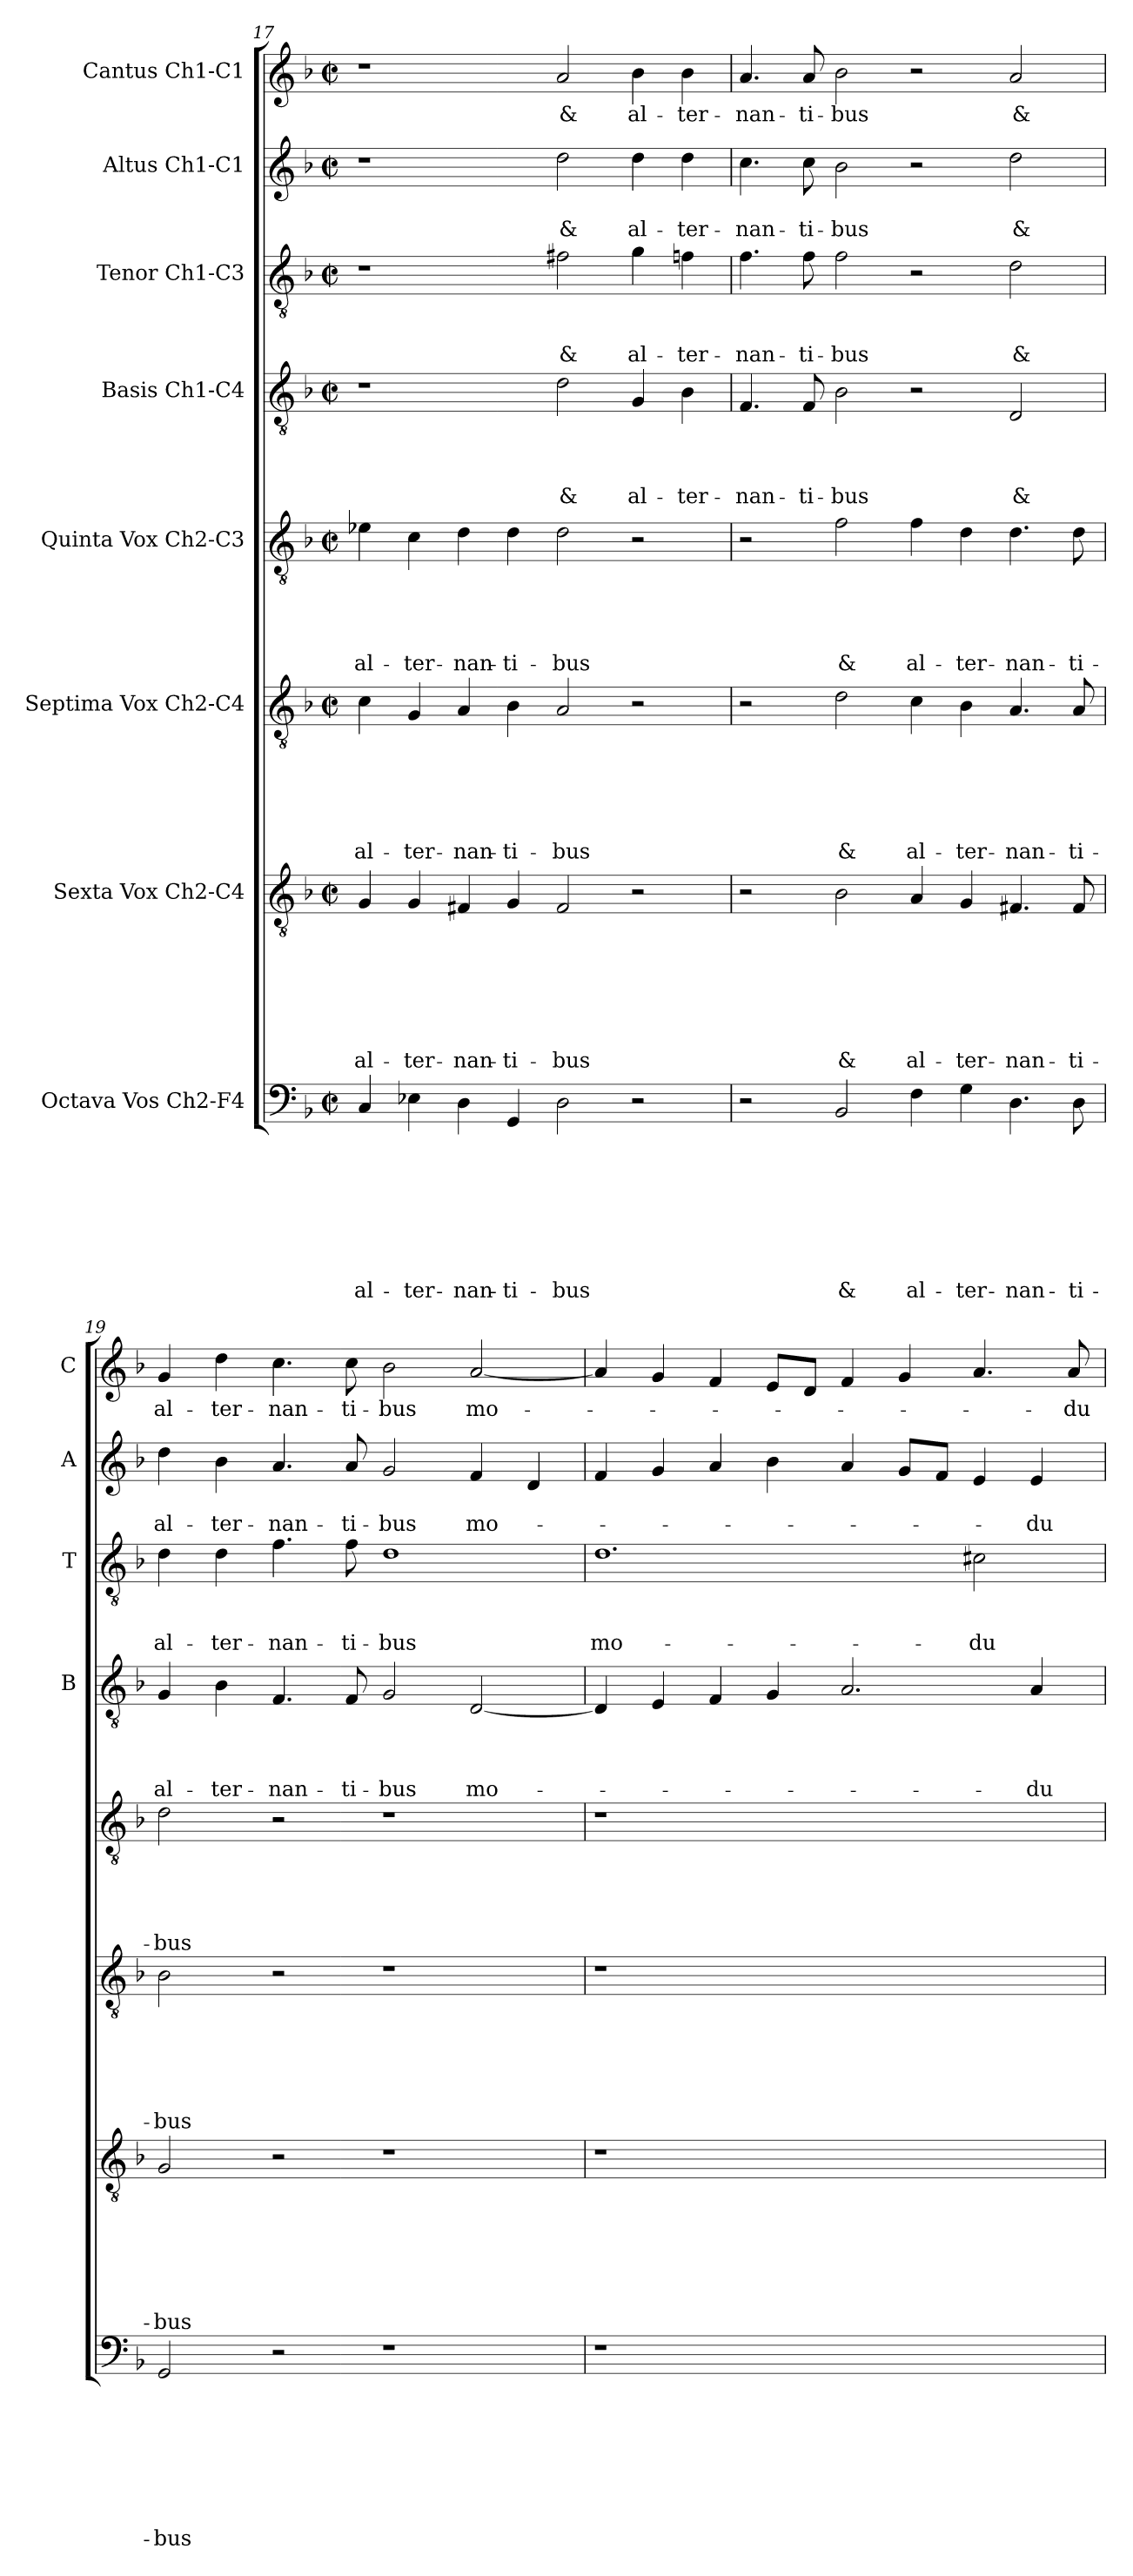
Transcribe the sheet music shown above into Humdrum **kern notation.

**kern	**text	**text	**text	**text	**text	**text	**text	**text	**kern	**text	**text	**text	**text	**text	**text	**text	**kern	**text	**text	**text	**text	**text	**text	**kern	**text	**text	**text	**text	**text	**kern	**text	**text	**text	**text	**kern	**text	**text	**text	**kern	**text	**text	**kern	**text
*part8	*part8	*part8	*part8	*part8	*part8	*part8	*part8	*part8	*part7	*part7	*part7	*part7	*part7	*part7	*part7	*part7	*part6	*part6	*part6	*part6	*part6	*part6	*part6	*part5	*part5	*part5	*part5	*part5	*part5	*part4	*part4	*part4	*part4	*part4	*part3	*part3	*part3	*part3	*part2	*part2	*part2	*part1	*part1
*staff8	*staff8	*staff8	*staff8	*staff8	*staff8	*staff8	*staff8	*staff8	*staff7	*staff7	*staff7	*staff7	*staff7	*staff7	*staff7	*staff7	*staff6	*staff6	*staff6	*staff6	*staff6	*staff6	*staff6	*staff5	*staff5	*staff5	*staff5	*staff5	*staff5	*staff4	*staff4	*staff4	*staff4	*staff4	*staff3	*staff3	*staff3	*staff3	*staff2	*staff2	*staff2	*staff1	*staff1
*I"Octava Vos Ch2-F4	*	*	*	*	*	*	*	*	*I"Sexta Vox Ch2-C4	*	*	*	*	*	*	*	*I"Septima Vox Ch2-C4	*	*	*	*	*	*	*I"Quinta Vox Ch2-C3	*	*	*	*	*	*I"Basis Ch1-C4	*	*	*	*	*I"Tenor Ch1-C3	*	*	*	*I"Altus Ch1-C1	*	*	*I"Cantus Ch1-C1	*
*	*	*	*	*	*	*	*	*	*	*	*	*	*	*	*	*	*	*	*	*	*	*	*	*	*	*	*	*	*	*I'B	*	*	*	*	*I'T	*	*	*	*I'A	*	*	*I'C	*
!!LO:PB:g=z
*clefF4	*	*	*	*	*	*	*	*	*clefGv2	*	*	*	*	*	*	*	*clefGv2	*	*	*	*	*	*	*clefGv2	*	*	*	*	*	*clefGv2	*	*	*	*	*clefGv2	*	*	*	*clefG2	*	*	*clefG2	*
*k[b-]	*	*	*	*	*	*	*	*	*k[b-]	*	*	*	*	*	*	*	*k[b-]	*	*	*	*	*	*	*k[b-]	*	*	*	*	*	*k[b-]	*	*	*	*	*k[b-]	*	*	*	*k[b-]	*	*	*k[b-]	*
*F:	*	*	*	*	*	*	*	*	*F:	*	*	*	*	*	*	*	*F:	*	*	*	*	*	*	*F:	*	*	*	*	*	*F:	*	*	*	*	*F:	*	*	*	*F:	*	*	*F:	*
*M2/2	*	*	*	*	*	*	*	*	*M2/2	*	*	*	*	*	*	*	*M2/2	*	*	*	*	*	*	*M2/2	*	*	*	*	*	*M2/2	*	*	*	*	*M2/2	*	*	*	*M2/2	*	*	*M2/2	*
*met(c|)	*	*	*	*	*	*	*	*	*met(c|)	*	*	*	*	*	*	*	*met(c|)	*	*	*	*	*	*	*met(c|)	*	*	*	*	*	*met(c|)	*	*	*	*	*met(c|)	*	*	*	*met(c|)	*	*	*met(c|)	*
=17	=17	=17	=17	=17	=17	=17	=17	=17	=17	=17	=17	=17	=17	=17	=17	=17	=17	=17	=17	=17	=17	=17	=17	=17	=17	=17	=17	=17	=17	=17	=17	=17	=17	=17	=17	=17	=17	=17	=17	=17	=17	=17	=17
!	!	!	!	!	!	!	!	!LO:LY:b	!	!	!	!	!	!	!	!LO:LY:b	!	!	!	!	!	!	!LO:LY:b	!	!	!	!	!	!LO:LY:b	!	!	!	!	!	!	!	!	!	!	!	!	!	!
4C/	.	.	.	.	.	.	.	al-	4G/	.	.	.	.	.	.	al-	4c\	.	.	.	.	.	al-	4e-X\	.	.	.	.	al-	1r	.	.	.	.	1r	.	.	.	1r	.	.	1r	.
!	!	!	!	!	!	!	!	!LO:LY:b	!	!	!	!	!	!	!	!LO:LY:b	!	!	!	!	!	!	!LO:LY:b	!	!	!	!	!	!LO:LY:b	!	!	!	!	!	!	!	!	!	!	!	!	!	!
4E-X\	.	.	.	.	.	.	.	-ter-	4G/	.	.	.	.	.	.	-ter-	4G/	.	.	.	.	.	-ter-	4c\	.	.	.	.	-ter-	.	.	.	.	.	.	.	.	.	.	.	.	.	.
!	!	!	!	!	!	!	!	!LO:LY:b	!	!	!	!	!	!	!	!LO:LY:b	!	!	!	!	!	!	!LO:LY:b	!	!	!	!	!	!LO:LY:b	!	!	!	!	!	!	!	!	!	!	!	!	!	!
4D\	.	.	.	.	.	.	.	-nan-	4F#X/	.	.	.	.	.	.	-nan-	4A/	.	.	.	.	.	-nan-	4d\	.	.	.	.	-nan-	.	.	.	.	.	.	.	.	.	.	.	.	.	.
!	!	!	!	!	!	!	!	!LO:LY:b	!	!	!	!	!	!	!	!LO:LY:b	!	!	!	!	!	!	!LO:LY:b	!	!	!	!	!	!LO:LY:b	!	!	!	!	!	!	!	!	!	!	!	!	!	!
4GG/	.	.	.	.	.	.	.	-ti-	4G/	.	.	.	.	.	.	-ti-	4B-\	.	.	.	.	.	-ti-	4d\	.	.	.	.	-ti-	.	.	.	.	.	.	.	.	.	.	.	.	.	.
!	!	!	!	!	!	!	!	!LO:LY:b	!	!	!	!	!	!	!	!LO:LY:b	!	!	!	!	!	!	!LO:LY:b	!	!	!	!	!	!LO:LY:b	!	!	!	!	!LO:LY:b	!	!	!	!LO:LY:b	!	!	!LO:LY:b	!	!LO:LY:b
2D\	.	.	.	.	.	.	.	-bus	2F#/	.	.	.	.	.	.	-bus	2A/	.	.	.	.	.	-bus	2d\	.	.	.	.	-bus	2d\	.	.	.	&	2f#X\	.	.	&	2dd\	.	&	2a/	&
!	!	!	!	!	!	!	!	!	!	!	!	!	!	!	!	!	!	!	!	!	!	!	!	!	!	!	!	!	!	!	!	!	!	!LO:LY:b	!	!	!	!LO:LY:b	!	!	!LO:LY:b	!	!LO:LY:b
2r	.	.	.	.	.	.	.	.	2r	.	.	.	.	.	.	.	2r	.	.	.	.	.	.	2r	.	.	.	.	.	4G/	.	.	.	al-	4g\	.	.	al-	4dd\	.	al-	4b-\	al-
!	!	!	!	!	!	!	!	!	!	!	!	!	!	!	!	!	!	!	!	!	!	!	!	!	!	!	!	!	!	!	!	!	!	!LO:LY:b	!	!	!	!LO:LY:b	!	!	!LO:LY:b	!	!LO:LY:b
.	.	.	.	.	.	.	.	.	.	.	.	.	.	.	.	.	.	.	.	.	.	.	.	.	.	.	.	.	.	4B-\	.	.	.	-ter-	4fn\	.	.	-ter-	4dd\	.	-ter-	4b-\	-ter-
=18	=18	=18	=18	=18	=18	=18	=18	=18	=18	=18	=18	=18	=18	=18	=18	=18	=18	=18	=18	=18	=18	=18	=18	=18	=18	=18	=18	=18	=18	=18	=18	=18	=18	=18	=18	=18	=18	=18	=18	=18	=18	=18	=18
!	!	!	!	!	!	!	!	!	!	!	!	!	!	!	!	!	!	!	!	!	!	!	!	!	!	!	!	!	!	!	!	!	!	!LO:LY:b	!	!	!	!LO:LY:b	!	!	!LO:LY:b	!	!LO:LY:b
2r	.	.	.	.	.	.	.	.	2r	.	.	.	.	.	.	.	2r	.	.	.	.	.	.	2r	.	.	.	.	.	4.F/	.	.	.	-nan-	4.f\	.	.	-nan-	4.cc\	.	-nan-	4.a/	-nan-
!	!	!	!	!	!	!	!	!	!	!	!	!	!	!	!	!	!	!	!	!	!	!	!	!	!	!	!	!	!	!	!	!	!	!LO:LY:b	!	!	!	!LO:LY:b	!	!	!LO:LY:b	!	!LO:LY:b
.	.	.	.	.	.	.	.	.	.	.	.	.	.	.	.	.	.	.	.	.	.	.	.	.	.	.	.	.	.	8F/	.	.	.	-ti-	8f\	.	.	-ti-	8cc\	.	-ti-	8a/	-ti-
!	!	!	!	!	!	!	!	!LO:LY:b	!	!	!	!	!	!	!	!LO:LY:b	!	!	!	!	!	!	!LO:LY:b	!	!	!	!	!	!LO:LY:b	!	!	!	!	!LO:LY:b	!	!	!	!LO:LY:b	!	!	!LO:LY:b	!	!LO:LY:b
2BB-/	.	.	.	.	.	.	.	&	2B-\	.	.	.	.	.	.	&	2d\	.	.	.	.	.	&	2f\	.	.	.	.	&	2B-\	.	.	.	-bus	2f\	.	.	-bus	2b-\	.	-bus	2b-\	-bus
!	!	!	!	!	!	!	!	!LO:LY:b	!	!	!	!	!	!	!	!LO:LY:b	!	!	!	!	!	!	!LO:LY:b	!	!	!	!	!	!LO:LY:b	!	!	!	!	!	!	!	!	!	!	!	!	!	!
4F\	.	.	.	.	.	.	.	al-	4A/	.	.	.	.	.	.	al-	4c\	.	.	.	.	.	al-	4f\	.	.	.	.	al-	2r	.	.	.	.	2r	.	.	.	2r	.	.	2r	.
!	!	!	!	!	!	!	!	!LO:LY:b	!	!	!	!	!	!	!	!LO:LY:b	!	!	!	!	!	!	!LO:LY:b	!	!	!	!	!	!LO:LY:b	!	!	!	!	!	!	!	!	!	!	!	!	!	!
4G\	.	.	.	.	.	.	.	-ter-	4G/	.	.	.	.	.	.	-ter-	4B-\	.	.	.	.	.	-ter-	4d\	.	.	.	.	-ter-	.	.	.	.	.	.	.	.	.	.	.	.	.	.
!	!	!	!	!	!	!	!	!LO:LY:b	!	!	!	!	!	!	!	!LO:LY:b	!	!	!	!	!	!	!LO:LY:b	!	!	!	!	!	!LO:LY:b	!	!	!	!	!LO:LY:b	!	!	!	!LO:LY:b	!	!	!LO:LY:b	!	!LO:LY:b
4.D\	.	.	.	.	.	.	.	-nan-	4.F#X/	.	.	.	.	.	.	-nan-	4.A/	.	.	.	.	.	-nan-	4.d\	.	.	.	.	-nan-	2D/	.	.	.	&	2d\	.	.	&	2dd\	.	&	2a/	&
!	!	!	!	!	!	!	!	!LO:LY:b	!	!	!	!	!	!	!	!LO:LY:b	!	!	!	!	!	!	!LO:LY:b	!	!	!	!	!	!LO:LY:b	!	!	!	!	!	!	!	!	!	!	!	!	!	!
8D\	.	.	.	.	.	.	.	-ti-	8F#/	.	.	.	.	.	.	-ti-	8A/	.	.	.	.	.	-ti-	8d\	.	.	.	.	-ti-	.	.	.	.	.	.	.	.	.	.	.	.	.	.
=19	=19	=19	=19	=19	=19	=19	=19	=19	=19	=19	=19	=19	=19	=19	=19	=19	=19	=19	=19	=19	=19	=19	=19	=19	=19	=19	=19	=19	=19	=19	=19	=19	=19	=19	=19	=19	=19	=19	=19	=19	=19	=19	=19
!	!	!	!	!	!	!	!	!LO:LY:b	!	!	!	!	!	!	!	!LO:LY:b	!	!	!	!	!	!	!LO:LY:b	!	!	!	!	!	!LO:LY:b	!	!	!	!	!LO:LY:b	!	!	!	!LO:LY:b	!	!	!LO:LY:b	!	!LO:LY:b
2GG/	.	.	.	.	.	.	.	-bus	2G/	.	.	.	.	.	.	-bus	2B-\	.	.	.	.	.	-bus	2d\	.	.	.	.	-bus	4G/	.	.	.	al-	4d\	.	.	al-	4dd\	.	al-	4g/	al-
!	!	!	!	!	!	!	!	!	!	!	!	!	!	!	!	!	!	!	!	!	!	!	!	!	!	!	!	!	!	!	!	!	!	!LO:LY:b	!	!	!	!LO:LY:b	!	!	!LO:LY:b	!	!LO:LY:b
.	.	.	.	.	.	.	.	.	.	.	.	.	.	.	.	.	.	.	.	.	.	.	.	.	.	.	.	.	.	4B-\	.	.	.	-ter-	4d\	.	.	-ter-	4b-\	.	-ter-	4dd\	-ter-
!	!	!	!	!	!	!	!	!	!	!	!	!	!	!	!	!	!	!	!	!	!	!	!	!	!	!	!	!	!	!	!	!	!	!LO:LY:b	!	!	!	!LO:LY:b	!	!	!LO:LY:b	!	!LO:LY:b
2r	.	.	.	.	.	.	.	.	2r	.	.	.	.	.	.	.	2r	.	.	.	.	.	.	2r	.	.	.	.	.	4.F/	.	.	.	-nan-	4.f\	.	.	-nan-	4.a/	.	-nan-	4.cc\	-nan-
!	!	!	!	!	!	!	!	!	!	!	!	!	!	!	!	!	!	!	!	!	!	!	!	!	!	!	!	!	!	!	!	!	!	!LO:LY:b	!	!	!	!LO:LY:b	!	!	!LO:LY:b	!	!LO:LY:b
.	.	.	.	.	.	.	.	.	.	.	.	.	.	.	.	.	.	.	.	.	.	.	.	.	.	.	.	.	.	8F/	.	.	.	-ti-	8f\	.	.	-ti-	8a/	.	-ti-	8cc\	-ti-
!	!	!	!	!	!	!	!	!	!	!	!	!	!	!	!	!	!	!	!	!	!	!	!	!	!	!	!	!	!	!	!	!	!	!LO:LY:b	!	!	!	!LO:LY:b	!	!	!LO:LY:b	!	!LO:LY:b
1r	.	.	.	.	.	.	.	.	1r	.	.	.	.	.	.	.	1r	.	.	.	.	.	.	1r	.	.	.	.	.	2G/	.	.	.	-bus	1d	.	.	-bus	2g/	.	-bus	2b-\	-bus
!	!	!	!	!	!	!	!	!	!	!	!	!	!	!	!	!	!	!	!	!	!	!	!	!	!	!	!	!	!	!	!	!	!	!LO:LY:b	!	!	!	!	!	!	!LO:LY:b	!	!LO:LY:b
.	.	.	.	.	.	.	.	.	.	.	.	.	.	.	.	.	.	.	.	.	.	.	.	.	.	.	.	.	.	[2D/	.	.	.	mo-	.	.	.	.	4f/	.	mo-	[2a/	mo-
.	.	.	.	.	.	.	.	.	.	.	.	.	.	.	.	.	.	.	.	.	.	.	.	.	.	.	.	.	.	.	.	.	.	.	.	.	.	.	4d/	.	.	.	.
=20	=20	=20	=20	=20	=20	=20	=20	=20	=20	=20	=20	=20	=20	=20	=20	=20	=20	=20	=20	=20	=20	=20	=20	=20	=20	=20	=20	=20	=20	=20	=20	=20	=20	=20	=20	=20	=20	=20	=20	=20	=20	=20	=20
!	!	!	!	!	!	!	!	!	!	!	!	!	!	!	!	!	!	!	!	!	!	!	!	!	!	!	!	!	!	!	!	!	!	!	!	!	!	!LO:LY:b	!	!	!	!	!
1r	.	.	.	.	.	.	.	.	1r	.	.	.	.	.	.	.	1r	.	.	.	.	.	.	1r	.	.	.	.	.	4D/]	.	.	.	.	1.d	.	.	mo-	4f/	.	.	4a/]	.
.	.	.	.	.	.	.	.	.	.	.	.	.	.	.	.	.	.	.	.	.	.	.	.	.	.	.	.	.	.	4E/	.	.	.	.	.	.	.	.	4g/	.	.	4g/	.
.	.	.	.	.	.	.	.	.	.	.	.	.	.	.	.	.	.	.	.	.	.	.	.	.	.	.	.	.	.	4F/	.	.	.	.	.	.	.	.	4a/	.	.	4f/	.
.	.	.	.	.	.	.	.	.	.	.	.	.	.	.	.	.	.	.	.	.	.	.	.	.	.	.	.	.	.	4G/	.	.	.	.	.	.	.	.	4b-\	.	.	8e/L	.
.	.	.	.	.	.	.	.	.	.	.	.	.	.	.	.	.	.	.	.	.	.	.	.	.	.	.	.	.	.	.	.	.	.	.	.	.	.	.	.	.	.	8d/J	.
1ryy	.	.	.	.	.	.	.	.	1ryy	.	.	.	.	.	.	.	1ryy	.	.	.	.	.	.	1ryy	.	.	.	.	.	2.A/	.	.	.	.	.	.	.	.	4a/	.	.	4f/	.
.	.	.	.	.	.	.	.	.	.	.	.	.	.	.	.	.	.	.	.	.	.	.	.	.	.	.	.	.	.	.	.	.	.	.	.	.	.	.	8g/L	.	.	4g/	.
.	.	.	.	.	.	.	.	.	.	.	.	.	.	.	.	.	.	.	.	.	.	.	.	.	.	.	.	.	.	.	.	.	.	.	.	.	.	.	8f/J	.	.	.	.
!	!	!	!	!	!	!	!	!	!	!	!	!	!	!	!	!	!	!	!	!	!	!	!	!	!	!	!	!	!	!	!	!	!	!	!	!	!	!LO:LY:b	!	!	!	!	!
.	.	.	.	.	.	.	.	.	.	.	.	.	.	.	.	.	.	.	.	.	.	.	.	.	.	.	.	.	.	.	.	.	.	.	2c#X\	.	.	-du-	4e/	.	.	4.a/	.
!	!	!	!	!	!	!	!	!	!	!	!	!	!	!	!	!	!	!	!	!	!	!	!	!	!	!	!	!	!	!	!	!	!	!LO:LY:b	!	!	!	!	!	!	!LO:LY:b	!	!
.	.	.	.	.	.	.	.	.	.	.	.	.	.	.	.	.	.	.	.	.	.	.	.	.	.	.	.	.	.	4A/	.	.	.	-du-	.	.	.	.	4e/	.	-du-	.	.
!	!	!	!	!	!	!	!	!	!	!	!	!	!	!	!	!	!	!	!	!	!	!	!	!	!	!	!	!	!	!	!	!	!	!	!	!	!	!	!	!	!	!	!LO:LY:b
.	.	.	.	.	.	.	.	.	.	.	.	.	.	.	.	.	.	.	.	.	.	.	.	.	.	.	.	.	.	.	.	.	.	.	.	.	.	.	.	.	.	8a/	-du-
=	=	=	=	=	=	=	=	=	=	=	=	=	=	=	=	=	=	=	=	=	=	=	=	=	=	=	=	=	=	=	=	=	=	=	=	=	=	=	=	=	=	=	=
*-	*-	*-	*-	*-	*-	*-	*-	*-	*-	*-	*-	*-	*-	*-	*-	*-	*-	*-	*-	*-	*-	*-	*-	*-	*-	*-	*-	*-	*-	*-	*-	*-	*-	*-	*-	*-	*-	*-	*-	*-	*-	*-	*-
